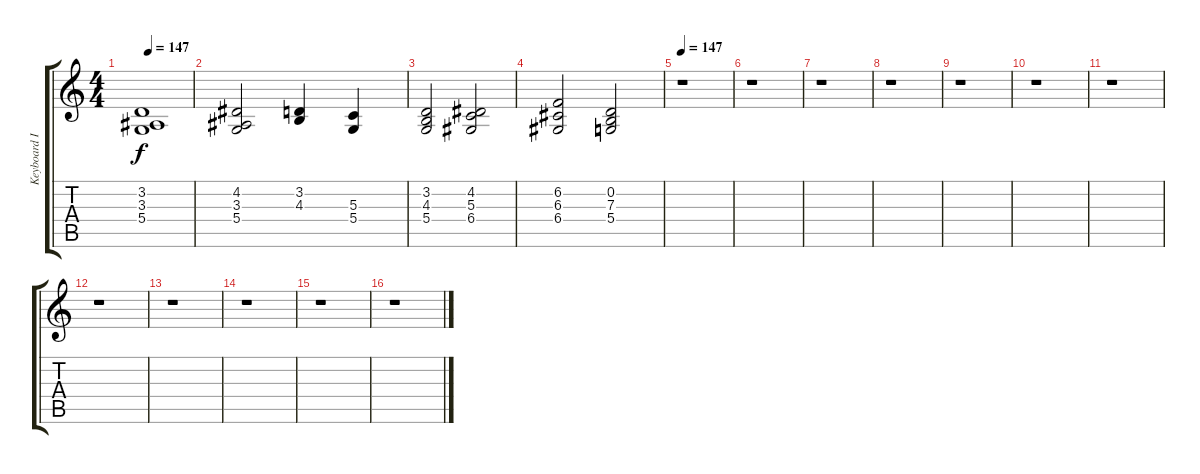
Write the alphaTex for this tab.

\track ("Keyboard III" "Keyboard I") {instrument drawbarorgan}
\staff {score tabs}
\tuning (E4 B3 G3 D3 A2 E2) {hide}
\ts (4 4)
\tempo 147
\clef g2
\ks c
(3.2{t} 3.3{t} 5.4{t}).1{dy f} |
(4.2 3.3 5.4).2 (3.2 4.3).4 (5.3 5.4).4 |
(3.2 4.3 5.4).2 (4.2 5.3 6.4).2 |
(6.2 6.3 6.4).2 (0.2 7.3 5.4).2 |
\tempo 147
r.1 |
r.1 |
r.1 |
r.1 |
r.1 |
r.1 |
r.1 |
r.1 |
r.1 |
r.1 |
r.1 |
r.1
